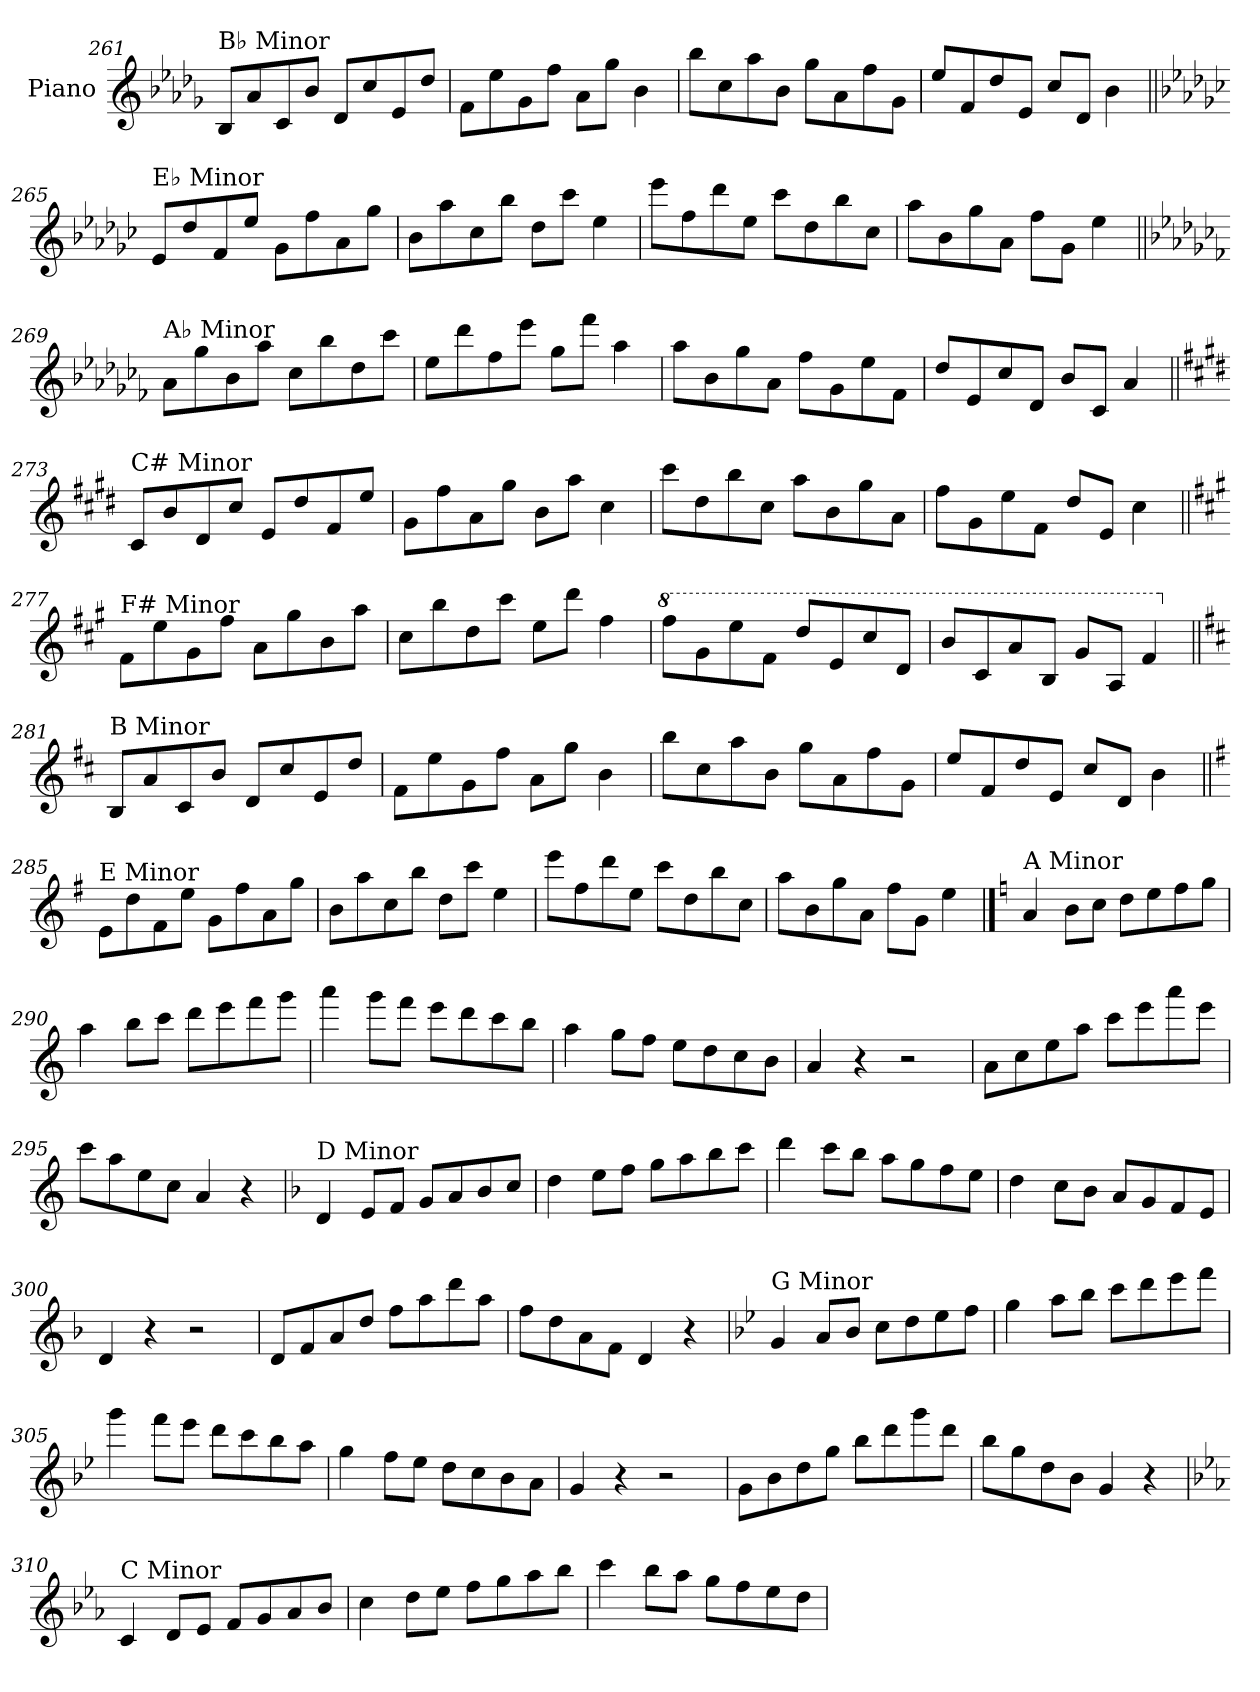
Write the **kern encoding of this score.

**kern
*part1
*staff1
*I"Piano
*I'Pno.
!!LO:LB:g=z
*clefG2
*k[b-e-a-d-g-]
=261
!LO:TX:a:t=B♭ Minor
8B-/L
8a-/
8c/
8b-/J
8d-/L
8cc/
8e-/
8dd-/J
=262
8f\L
8ee-\
8g-\
8ff\J
8a-\L
8gg-\J
4b-\
=263
8bb-\L
8cc\
8aa-\
8b-\J
8gg-\L
8a-\
8ff\
8g-\J
=264
8ee-/L
8f/
8dd-/
8e-/J
8cc/L
8d-/J
4b-\
!!LO:LB:g=z
=265||
*k[b-e-a-d-g-c-]
!LO:TX:a:t=E♭ Minor
8e-/L
8dd-/
8f/
8ee-/J
8g-\L
8ff\
8a-\
8gg-\J
=266
8b-\L
8aa-\
8cc-\
8bb-\J
8dd-\L
8ccc-\J
4ee-\
=267
8eee-\L
8ff\
8ddd-\
8ee-\J
8ccc-\L
8dd-\
8bb-\
8cc-\J
=268
8aa-\L
8b-\
8gg-\
8a-\J
8ff\L
8g-\J
4ee-\
!!LO:LB:g=z
=269||
*k[b-e-a-d-g-c-f-]
!LO:TX:a:t=A♭ Minor
8a-\L
8gg-\
8b-\
8aa-\J
8cc-\L
8bb-\
8dd-\
8ccc-\J
=270
8ee-\L
8ddd-\
8ff-\
8eee-\J
8gg-\L
8fff-\J
4aa-\
=271
8aa-\L
8b-\
8gg-\
8a-\J
8ff-\L
8g-\
8ee-\
8f-\J
=272
8dd-/L
8e-/
8cc-/
8d-/J
8b-/L
8c-/J
4a-/
!!LO:LB:g=z
=273||
*k[f#c#g#d#]
!LO:TX:a:t=C# Minor
8c#/L
8b/
8d#/
8cc#/J
8e/L
8dd#/
8f#/
8ee/J
=274
8g#\L
8ff#\
8a\
8gg#\J
8b\L
8aa\J
4cc#\
=275
8ccc#\L
8dd#\
8bb\
8cc#\J
8aa\L
8b\
8gg#\
8a\J
=276
8ff#\L
8g#\
8ee\
8f#\J
8dd#/L
8e/J
4cc#\
!!LO:LB:g=z
=277||
*k[f#c#g#]
!LO:TX:a:t=F# Minor
8f#\L
8ee\
8g#\
8ff#\J
8a\L
8gg#\
8b\
8aa\J
=278
8cc#\L
8bb\
8dd\
8ccc#\J
8ee\L
8ddd\J
4ff#\
=279
*8va
8fff#\L
8gg#\
8eee\
8ff#\J
8ddd/L
8ee/
8ccc#/
8dd/J
=280
8bb/L
8cc#/
8aa/
8b/J
8gg#/L
8a/J
4ff#/
!!LO:LB:g=z
=281||
*k[f#c#]
*X8va
!LO:TX:a:t=B Minor
8B/L
8a/
8c#/
8b/J
8d/L
8cc#/
8e/
8dd/J
=282
8f#\L
8ee\
8g\
8ff#\J
8a\L
8gg\J
4b\
=283
8bb\L
8cc#\
8aa\
8b\J
8gg\L
8a\
8ff#\
8g\J
=284
8ee/L
8f#/
8dd/
8e/J
8cc#/L
8d/J
4b\
!!LO:LB:g=z
=285||
*k[f#]
!LO:TX:a:t=E Minor
8e\L
8dd\
8f#\
8ee\J
8g\L
8ff#\
8a\
8gg\J
=286
8b\L
8aa\
8cc\
8bb\J
8dd\L
8ccc\J
4ee\
=287
8eee\L
8ff#\
8ddd\
8ee\J
8ccc\L
8dd\
8bb\
8cc\J
=288
8aa\L
8b\
8gg\
8a\J
8ff#\L
8g\J
4ee\
!!LO:PB:g=z
==289
*k[]
!LO:TX:a:t=A Minor
4a/
8b\L
8cc\J
8dd\L
8ee\
8ff\
8gg\J
=290
4aa\
8bb\L
8ccc\J
8ddd\L
8eee\
8fff\
8ggg\J
=291
4aaa\
8ggg\L
8fff\J
8eee\L
8ddd\
8ccc\
8bb\J
=292
4aa\
8gg\L
8ff\J
8ee\L
8dd\
8cc\
8b\J
=293
4a/
4r
2r
=294
8a\L
8cc\
8ee\
8aa\J
8ccc\L
8eee\
8aaa\
8eee\J
=295
8ccc\L
8aa\
8ee\
8cc\J
4a/
4r
!!LO:LB:g=z
=296
*k[b-]
!LO:TX:a:t=D Minor
4d/
8e/L
8f/J
8g/L
8a/
8b-/
8cc/J
=297
4dd\
8ee\L
8ff\J
8gg\L
8aa\
8bb-\
8ccc\J
=298
4ddd\
8ccc\L
8bb-\J
8aa\L
8gg\
8ff\
8ee\J
=299
4dd\
8cc\L
8b-\J
8a/L
8g/
8f/
8e/J
=300
4d/
4r
2r
=301
8d/L
8f/
8a/
8dd/J
8ff\L
8aa\
8ddd\
8aa\J
=302
8ff\L
8dd\
8a\
8f\J
4d/
4r
!!LO:LB:g=z
=303
*k[b-e-]
!LO:TX:a:t=G Minor
4g/
8a/L
8b-/J
8cc\L
8dd\
8ee-\
8ff\J
=304
4gg\
8aa\L
8bb-\J
8ccc\L
8ddd\
8eee-\
8fff\J
=305
4ggg\
8fff\L
8eee-\J
8ddd\L
8ccc\
8bb-\
8aa\J
=306
4gg\
8ff\L
8ee-\J
8dd\L
8cc\
8b-\
8a\J
=307
4g/
4r
2r
=308
8g\L
8b-\
8dd\
8gg\J
8bb-\L
8ddd\
8ggg\
8ddd\J
=309
8bb-\L
8gg\
8dd\
8b-\J
4g/
4r
!!LO:LB:g=z
=310
*k[b-e-a-]
!LO:TX:a:t=C Minor
4c/
8d/L
8e-/J
8f/L
8g/
8a-/
8b-/J
=311
4cc\
8dd\L
8ee-\J
8ff\L
8gg\
8aa-\
8bb-\J
=312
4ccc\
8bb-\L
8aa-\J
8gg\L
8ff\
8ee-\
8dd\J
=
*-
